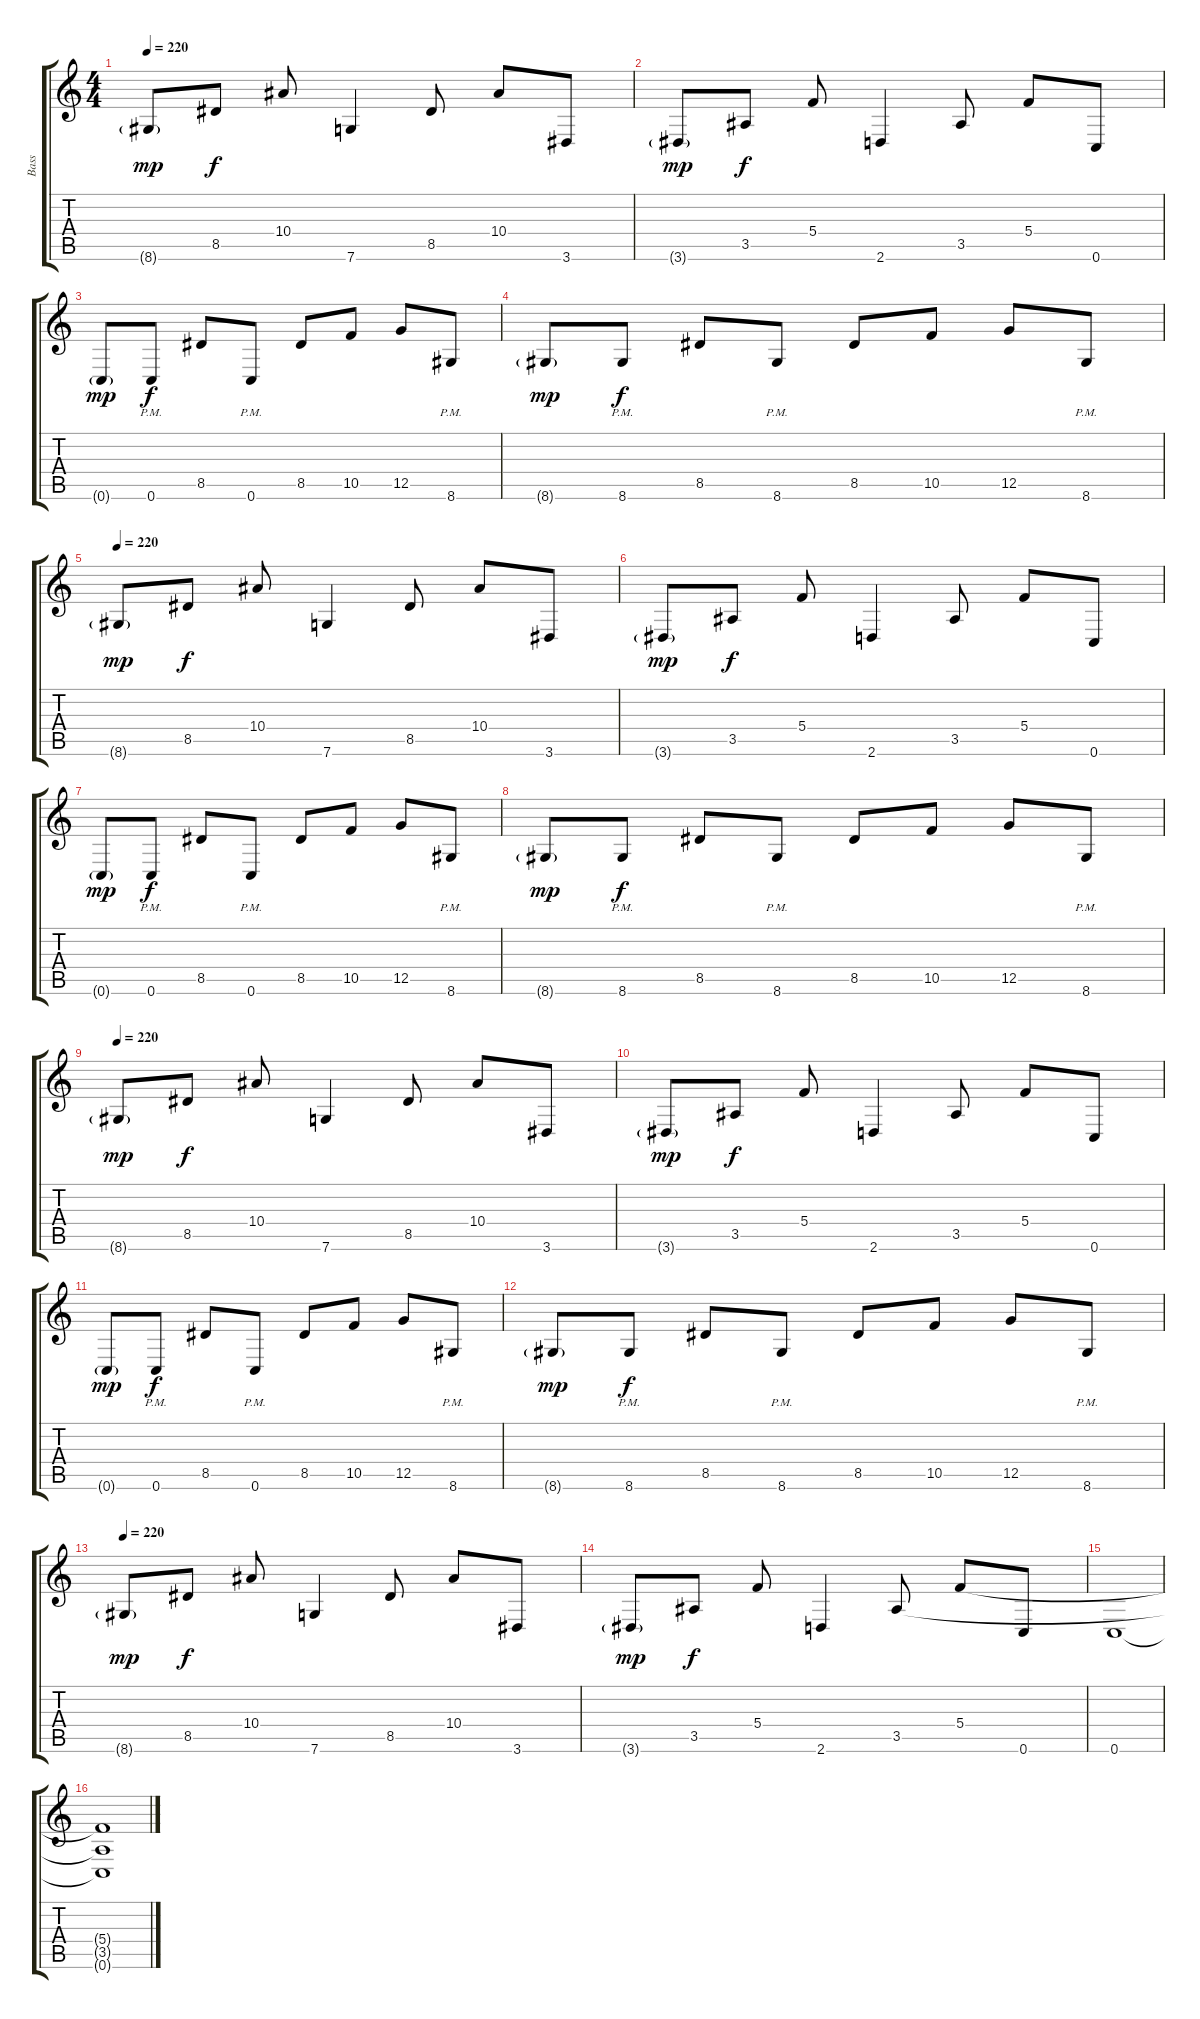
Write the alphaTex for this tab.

\track ("Bass" "Bass") {instrument electricbassfinger}
\staff {score tabs}
\tuning (D4 A3 F3 C3 G2 C2) {hide}
\ts (4 4)
\tempo 220
\clef g2
\ks c
8.6{g}.8{dy mp} 8.5.8{dy f} 10.4.8 7.6.4 8.5.8 10.4.8 3.6.8 |
3.6{g}.8{dy mp} 3.5.8{dy f} 5.4.8 2.6.4 3.5.8 5.4.8 0.6.8 |
0.6{g}.8{dy mp} 0.6{pm}.8{dy f} 8.5.8 0.6{pm}.8 8.5.8 10.5.8 12.5.8 8.6{pm}.8 |
8.6{g}.8{dy mp} 8.6{pm}.8{dy f} 8.5.8 8.6{pm}.8 8.5.8 10.5.8 12.5.8 8.6{pm}.8 |
\tempo 220
8.6{g}.8{dy mp} 8.5.8{dy f} 10.4.8 7.6.4 8.5.8 10.4.8 3.6.8 |
3.6{g}.8{dy mp} 3.5.8{dy f} 5.4.8 2.6.4 3.5.8 5.4.8 0.6.8 |
0.6{g}.8{dy mp} 0.6{pm}.8{dy f} 8.5.8 0.6{pm}.8 8.5.8 10.5.8 12.5.8 8.6{pm}.8 |
8.6{g}.8{dy mp} 8.6{pm}.8{dy f} 8.5.8 8.6{pm}.8 8.5.8 10.5.8 12.5.8 8.6{pm}.8 |
\tempo 220
8.6{g}.8{dy mp} 8.5.8{dy f} 10.4.8 7.6.4 8.5.8 10.4.8 3.6.8 |
3.6{g}.8{dy mp} 3.5.8{dy f} 5.4.8 2.6.4 3.5.8 5.4.8 0.6.8 |
0.6{g}.8{dy mp} 0.6{pm}.8{dy f} 8.5.8 0.6{pm}.8 8.5.8 10.5.8 12.5.8 8.6{pm}.8 |
8.6{g}.8{dy mp} 8.6{pm}.8{dy f} 8.5.8 8.6{pm}.8 8.5.8 10.5.8 12.5.8 8.6{pm}.8 |
\tempo 220
8.6{g}.8{dy mp} 8.5.8{dy f} 10.4.8 7.6.4 8.5.8 10.4.8 3.6.8 |
3.6{g}.8{dy mp} 3.5.8{dy f} 5.4.8 2.6.4 3.5.8 5.4.8 0.6.8 |
0.6.1 |
(5.4{t} 3.5{t} 0.6{t}).1
